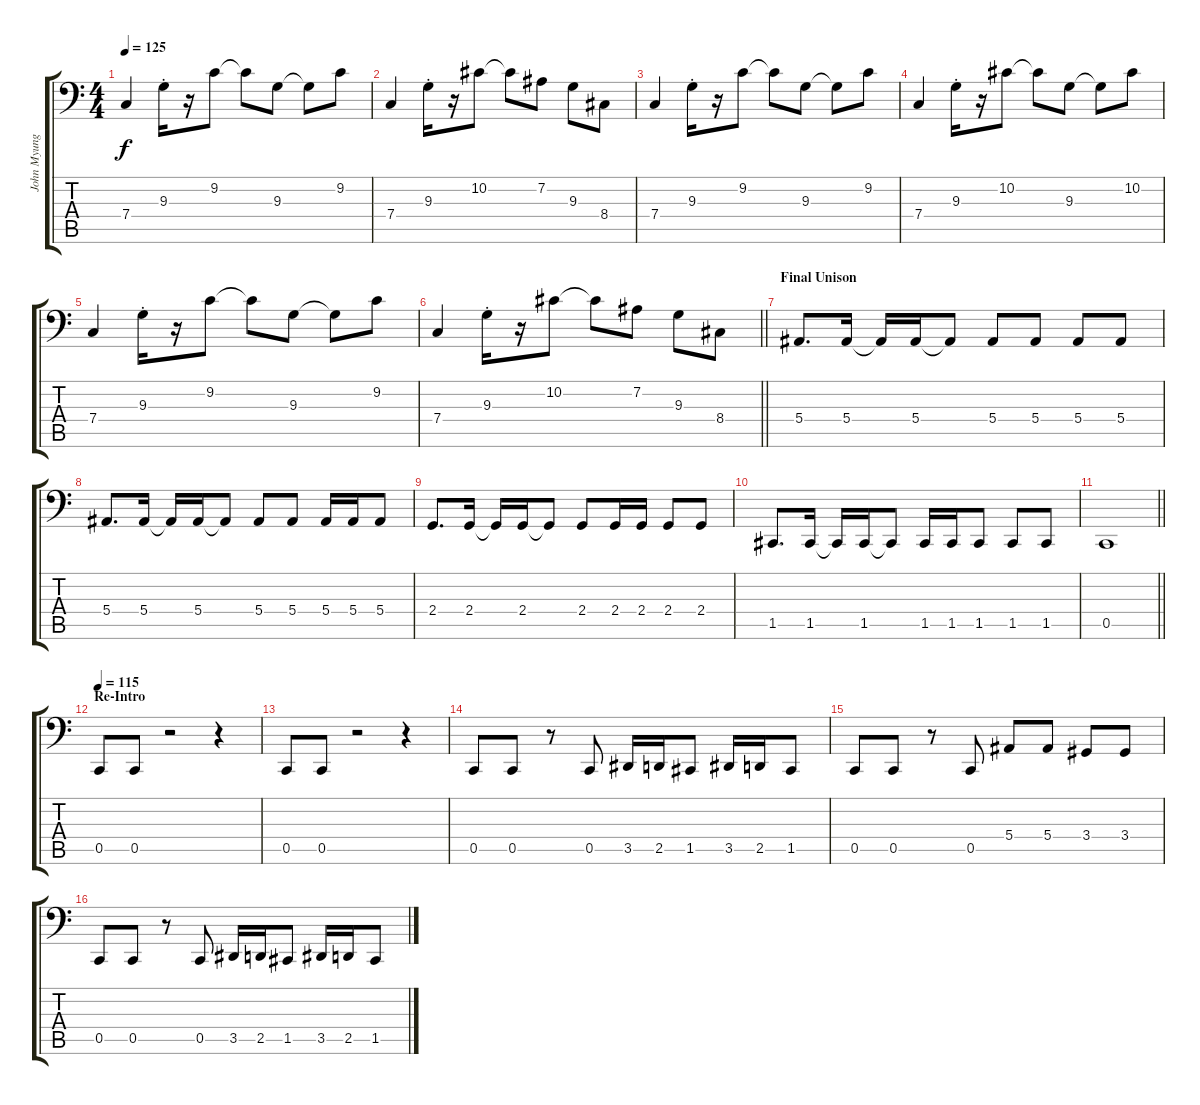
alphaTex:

\track ("John Myung" "John Myung") {instrument electricbassfinger}
\staff {score tabs}
\tuning (Ab2 Eb2 Bb1 F1 C1 B0) {hide}
\ts (4 4)
\tempo 125
\clef f4
\ks c
7.4.4{dy f} 9.3{st}.16 r.16 9.2.8 9.2{t}.8 9.3.8 9.3{t}.8 9.2.8 |
7.4.4 9.3{st}.16 r.16 10.2.8 10.2{t}.8 7.2.8 9.3.8 8.4.8 |
7.4.4 9.3{st}.16 r.16 9.2.8 9.2{t}.8 9.3.8 9.3{t}.8 9.2.8 |
7.4.4 9.3{st}.16 r.16 10.2.8 10.2{t}.8 9.3.8 9.3{t}.8 10.2.8 |
7.4.4 9.3{st}.16 r.16 9.2.8 9.2{t}.8 9.3.8 9.3{t}.8 9.2.8 |
\barLineRight lightlight
7.4.4 9.3{st}.16 r.16 10.2.8 10.2{t}.8 7.2.8 9.3.8 8.4.8 |
\section ("" "Final Unison")
5.4.8{d} 5.4.16 5.4{t}.16 5.4.16 5.4{t}.8 5.4.8 5.4.8 5.4.8 5.4.8 |
5.4.8{d} 5.4.16 5.4{t}.16 5.4.16 5.4{t}.8 5.4.8 5.4.8 5.4.16 5.4.16 5.4.8 |
2.4.8{d} 2.4.16 2.4{t}.16 2.4.16 2.4{t}.8 2.4.8 2.4.16 2.4.16 2.4.8 2.4.8 |
1.5.8{d} 1.5.16 1.5{t}.16 1.5.16 1.5{t}.8 1.5.16 1.5.16 1.5.8 1.5.8 1.5.8 |
\barLineRight lightlight
0.5.1 |
\section ("" "Re-Intro")
\tempo 115
0.5.8 0.5.8 r.2 r.4 |
0.5.8 0.5.8 r.2 r.4 |
0.5.8 0.5.8 r.8 0.5.8 3.5.16 2.5.16 1.5.8 3.5.16 2.5.16 1.5.8 |
0.5.8 0.5.8 r.8 0.5.8 5.4.8 5.4.8 3.4.8 3.4.8 |
0.5.8 0.5.8 r.8 0.5.8 3.5.16 2.5.16 1.5.8 3.5.16 2.5.16 1.5.8
